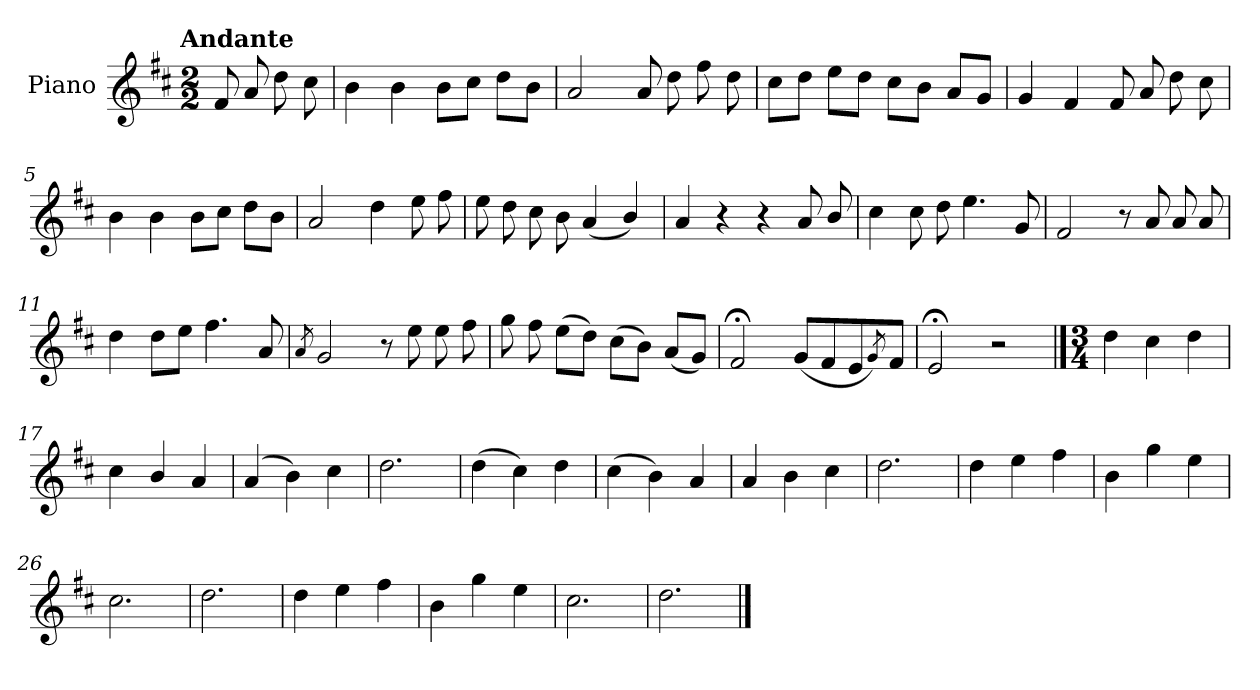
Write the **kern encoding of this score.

**kern
*part1
*staff1
*I"Piano
*I'Pno.
*clefG2
*k[f#c#]
!!LO:TX:omd:t=Andante
*M2/2
*MM92
=
8f#/
8a/
8dd\
8cc#\
=1
4b\
4b\
8b\L
8cc#\J
8dd\L
8b\J
=2
2a/
8a/
8dd\
8ff#\
8dd\
=3
8cc#\L
8dd\J
8ee\L
8dd\J
8cc#\L
8b\J
8a/L
8g/J
!!LO:LB:g=z
=4
4g/
4f#/
8f#/
8a/
8dd\
8cc#\
=5
4b\
4b\
8b\L
8cc#\J
8dd\L
8b\J
=6
2a/
4dd\
8ee\
8ff#\
=7
8ee\
8dd\
8cc#\
8b\
(<4a/
4b/)
=8
4a/
4r
4r
8a/
8b/
!!LO:LB:g=z
=9
4cc#\
8cc#\
8dd\
4.ee\
8g/
=10
2f#/
8r
8a/
8a/
8a/
=11
4dd\
8dd\L
8ee\J
4.ff#\
8a/
=12
8qa/
2g/
8r
8ee\
8ee\
8ff#\
!!LO:LB:g=z
=13
8gg\
8ff#\
(>8ee\L
8dd\J)
(>8cc#\L
8b\J)
(<8a/L
8g/J)
=14
2f#;</
(<8g/L
8f#/
8e/
8qg/)
8f#/J
=15
2e;</
2r
==16
*M3/4
4dd\
4cc#\
4dd\
=17
4cc#\
4b/
4a/
!!LO:LB:g=z
=18
(>4a/
4b\)
4cc#\
=19
2.dd\
=20
(>4dd\
4cc#\)
4dd\
=21
(>4cc#\
4b\)
4a/
=22
4a/
4b\
4cc#\
=23
2.dd\
=24
4dd\
4ee\
4ff#\
!!LO:LB:g=z
=25
4b\
4gg\
4ee\
=26
2.cc#\
=27
2.dd\
=28
4dd\
4ee\
4ff#\
=29
4b\
4gg\
4ee\
=30
2.cc#\
=31
2.dd\
==
*-
